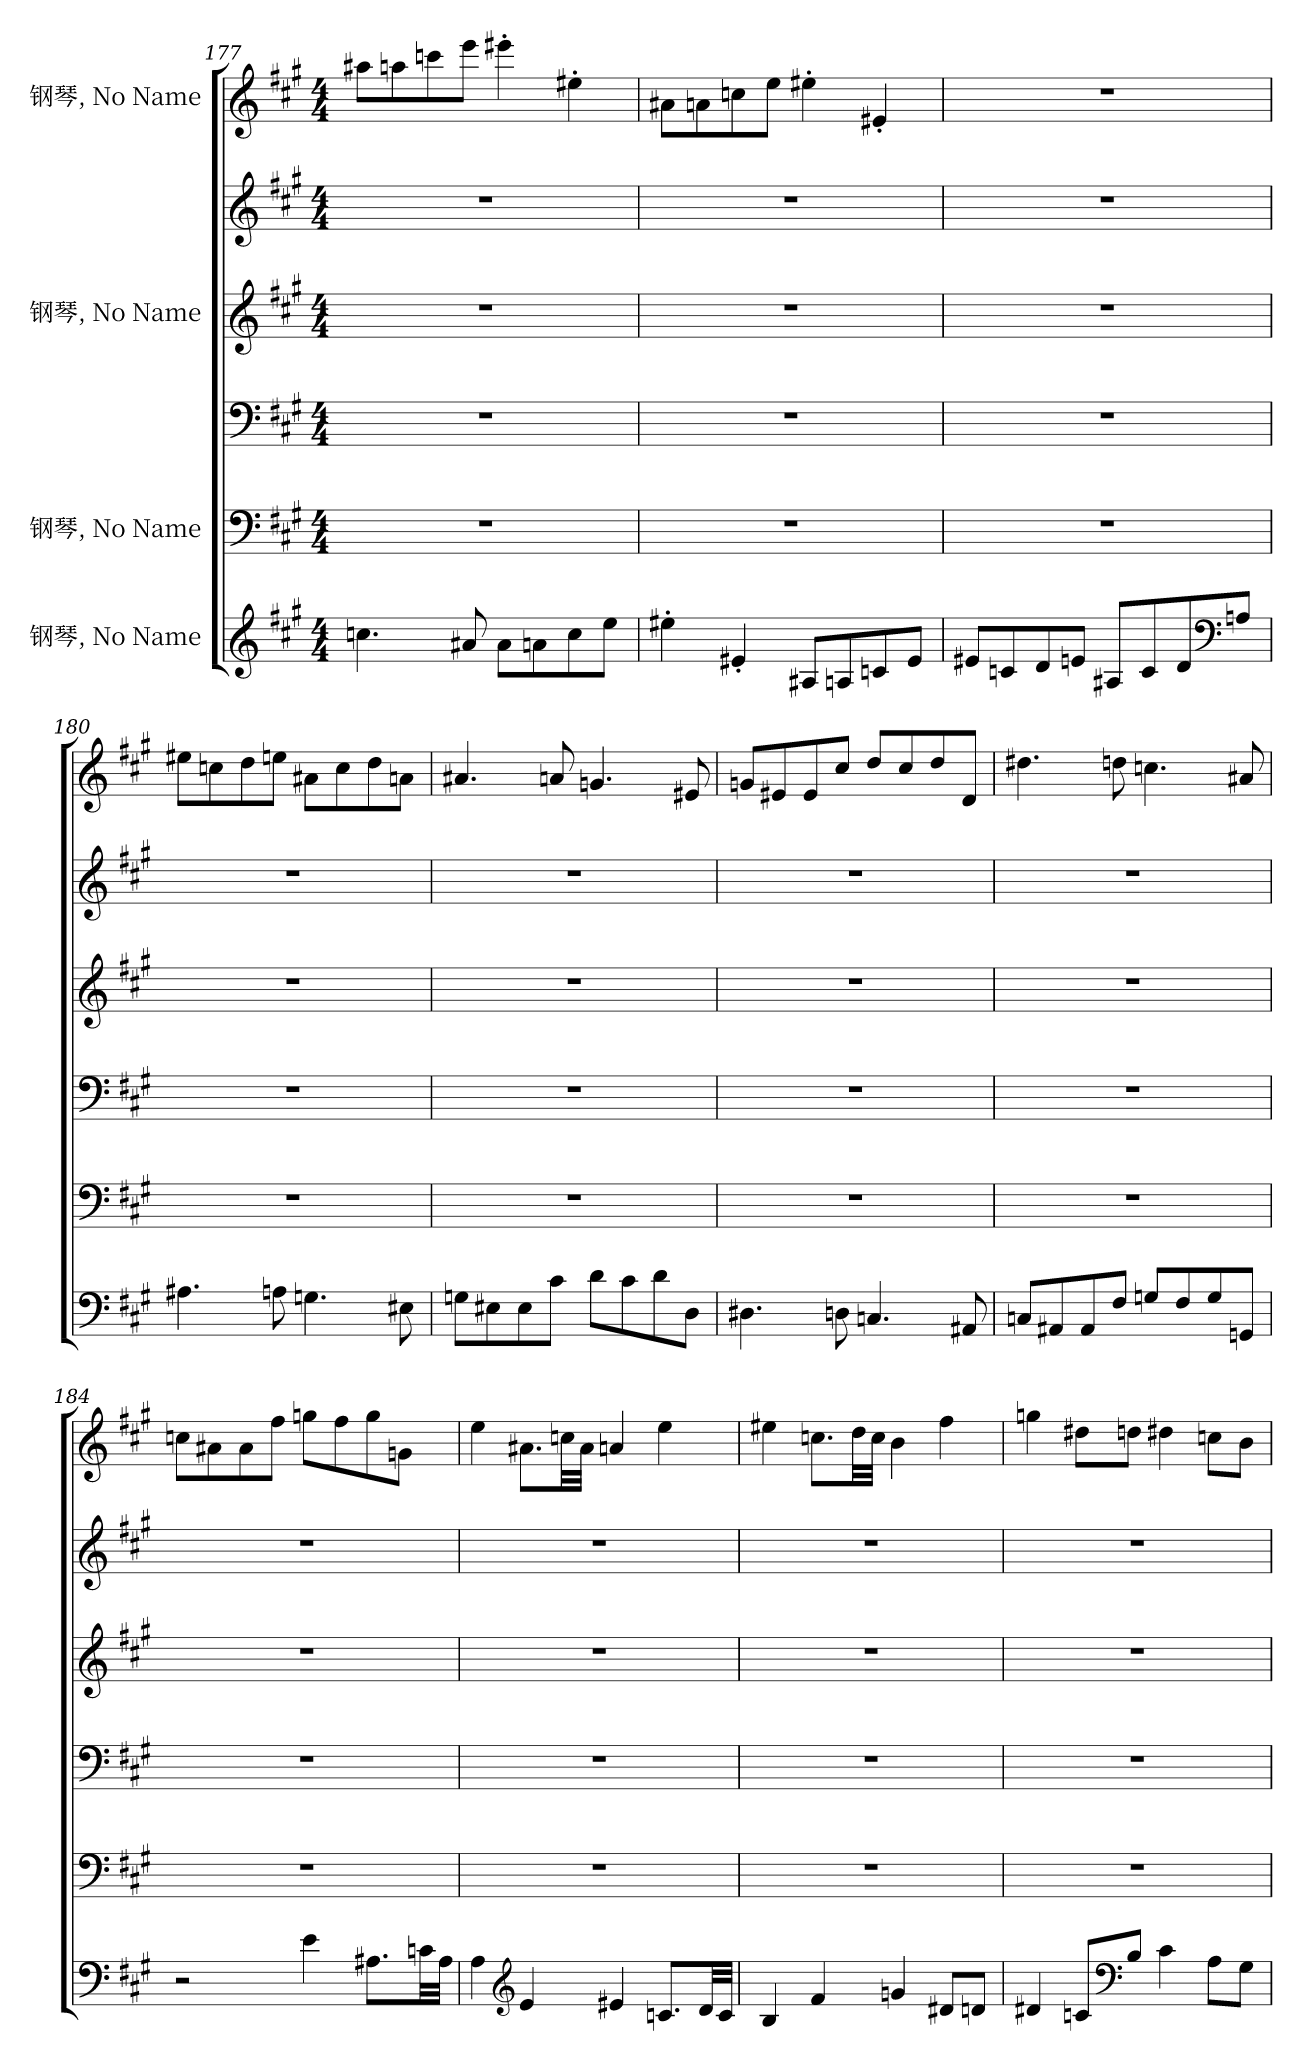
**kern	**kern	**kern	**kern	**kern	**kern
*part4	*part3	*part3	*part2	*part2	*part1
*staff6	*staff5	*staff4	*staff3	*staff2	*staff1
*I"钢琴, No Name	*I"钢琴, No Name	*	*I"钢琴, No Name	*	*I"钢琴, No Name
*clefG2	*clefF4	*clefF4	*clefG2	*clefG2	*clefG2
*k[f#c#g#]	*k[f#c#g#]	*k[f#c#g#]	*k[f#c#g#]	*k[f#c#g#]	*k[f#c#g#]
*M4/4	*M4/4	*M4/4	*M4/4	*M4/4	*M4/4
*MM150	*MM150	*MM150	*MM150	*MM150	*MM150
=177	=177	=177	=177	=177	=177
4.ccn\	1r	1r	1r	1r	8aa#X\L
.	.	.	.	.	8aan\
.	.	.	.	.	8cccn\
8a#X/	.	.	.	.	8eee\J
*	*	*	*	*	*MM150
8a#\L	.	.	.	.	4eee#X'\
8an\	.	.	.	.	.
8cc\	.	.	.	.	4ee#X'\
8ee\J	.	.	.	.	.
=178	=178	=178	=178	=178	=178
*	*	*	*	*	*MM150
4ee#X'\	1r	1r	1r	1r	8a#X\L
.	.	.	.	.	8an\
4e#X'/	.	.	.	.	8ccn\
.	.	.	.	.	8ee\J
*	*	*	*	*	*MM150
8A#X/L	.	.	.	.	4ee#X'\
8An/	.	.	.	.	.
8cn/	.	.	.	.	4e#X'/
8e#/J	.	.	.	.	.
!!LO:LB:g=z
=179	=179	=179	=179	=179	=179
*	*	*	*	*	*MM150
8e#X/L	1r	1r	1r	1r	1r
8cn/	.	.	.	.	.
8d/	.	.	.	.	.
8en/J	.	.	.	.	.
8A#X/L	.	.	.	.	.
8c/	.	.	.	.	.
8d/	.	.	.	.	.
*clefF4	*	*	*	*	*
8An/J	.	.	.	.	.
=180	=180	=180	=180	=180	=180
*	*	*	*	*	*MM150
4.A#X\	1r	1r	1r	1r	8ee#X\L
.	.	.	.	.	8ccn\
.	.	.	.	.	8dd\
8An\	.	.	.	.	8een\J
*	*	*	*	*	*MM150
4.Gn\	.	.	.	.	8a#X\L
.	.	.	.	.	8cc\
.	.	.	.	.	8dd\
8E#X\	.	.	.	.	8an\J
=181	=181	=181	=181	=181	=181
*	*	*	*	*	*MM150
8Gn\L	1r	1r	1r	1r	4.a#X/
8E#X\	.	.	.	.	.
8E#\	.	.	.	.	.
8c#\J	.	.	.	.	8an/
*	*	*	*	*	*MM150
8d\L	.	.	.	.	4.gn/
8c#\	.	.	.	.	.
8d\	.	.	.	.	.
8D\J	.	.	.	.	8e#X/
!!LO:PB:g=z
=182	=182	=182	=182	=182	=182
*	*	*	*	*	*MM150
4.D#X\	1r	1r	1r	1r	8gn/L
.	.	.	.	.	8e#X/
.	.	.	.	.	8e#/
8Dn\	.	.	.	.	8cc#/J
*	*	*	*	*	*MM150
4.Cn/	.	.	.	.	8dd/L
.	.	.	.	.	8cc#/
.	.	.	.	.	8dd/
8AA#X/	.	.	.	.	8d/J
=183	=183	=183	=183	=183	=183
*	*	*	*	*	*MM150
8Cn/L	1r	1r	1r	1r	4.dd#X\
8AA#X/	.	.	.	.	.
8AA#/	.	.	.	.	.
8F#/J	.	.	.	.	8ddn\
*	*	*	*	*	*MM150
8Gn/L	.	.	.	.	4.ccn\
8F#/	.	.	.	.	.
8G/	.	.	.	.	.
8GGn/J	.	.	.	.	8a#X/
=184	=184	=184	=184	=184	=184
2r	1r	1r	1r	1r	8ccn\L
.	.	.	.	.	8a#X\
.	.	.	.	.	8a#\
.	.	.	.	.	8ff#\J
*	*	*	*	*	*MM149
4e\	.	.	.	.	8ggn\L
.	.	.	.	.	8ff#\
8.A#X\L	.	.	.	.	8gg\
.	.	.	.	.	8gn\J
32cn\LL	.	.	.	.	.
32A#\JJJ	.	.	.	.	.
!!LO:LB:g=z
=185	=185	=185	=185	=185	=185
*	*	*	*	*	*MM149
4A\	1r	1r	1r	1r	4ee\
*clefG2	*	*	*	*	*
4e/	.	.	.	.	8.a#X\L
*	*	*	*	*	*MM147
.	.	.	.	.	32ccn\LL
.	.	.	.	.	32a#\JJJ
*	*	*	*	*	*MM149
4e#X/	.	.	.	.	4an/
8.cn/L	.	.	.	.	4ee\
32d/LL	.	.	.	.	.
32c/JJJ	.	.	.	.	.
=186	=186	=186	=186	=186	=186
*	*	*	*	*	*MM149
4B/	1r	1r	1r	1r	4ee#X\
4f#/	.	.	.	.	8.ccn\L
*	*	*	*	*	*MM147
.	.	.	.	.	32dd\LL
.	.	.	.	.	32cc\JJJ
*	*	*	*	*	*MM149
4gn/	.	.	.	.	4b\
8d#X/L	.	.	.	.	4ff#\
8dn/J	.	.	.	.	.
=187	=187	=187	=187	=187	=187
4d#X/	1r	1r	1r	1r	4ggn\
8cn/L	.	.	.	.	8dd#X\L
*clefF4	*	*	*	*	*
8B/J	.	.	.	.	8ddn\J
*	*	*	*	*	*MM147
4c\	.	.	.	.	4dd#X\
8A\L	.	.	.	.	8ccn\L
8G#\J	.	.	.	.	8b\J
=	=	=	=	=	=
*-	*-	*-	*-	*-	*-
